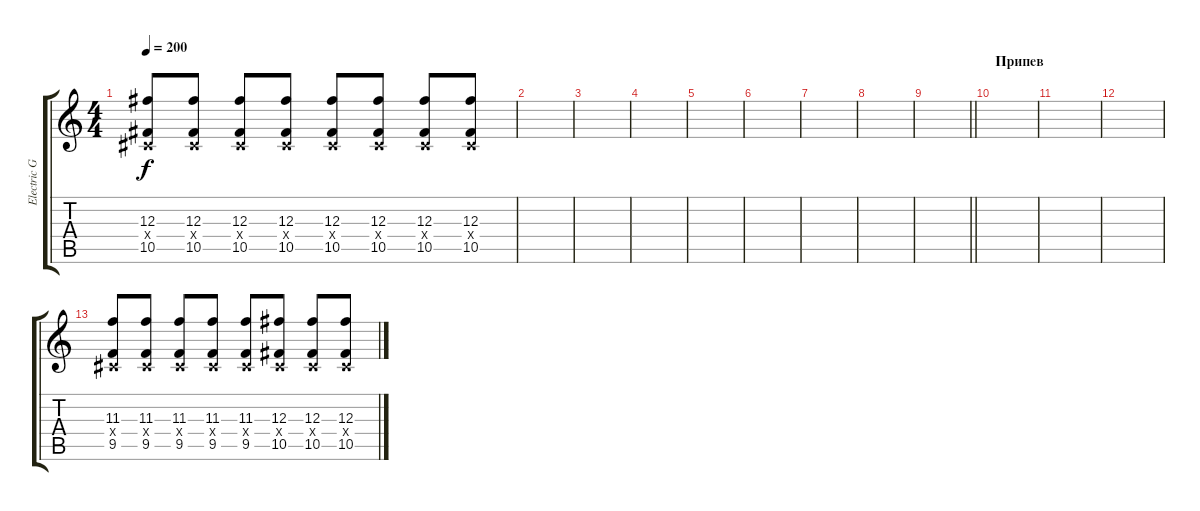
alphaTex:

\track ("Electric Guitar" "Electric G") {instrument distortionguitar}
\staff {score tabs}
\tuning (Eb4 Bb3 Gb3 Db3 Ab2 Db2) {hide}
\ts (4 4)
\tempo 200
\clef g2
\ks c
(12.3 0.4{x} 10.5).8{dy f} (12.3 0.4{x} 10.5).8 (12.3 0.4{x} 10.5).8 (12.3 0.4{x} 10.5).8 (12.3 0.4{x} 10.5).8 (12.3 0.4{x} 10.5).8 (12.3 0.4{x} 10.5).8 (12.3 0.4{x} 10.5).8 |
|
|
|
|
|
|
|
\barLineRight lightlight
|
\section ("" "Припев")
|
|
|
(11.3 0.4{x} 9.5).8 (11.3 0.4{x} 9.5).8 (11.3 0.4{x} 9.5).8 (11.3 0.4{x} 9.5).8 (11.3 0.4{x} 9.5).8 (12.3 0.4{x} 10.5).8 (12.3 0.4{x} 10.5).8 (12.3 0.4{x} 10.5).8
